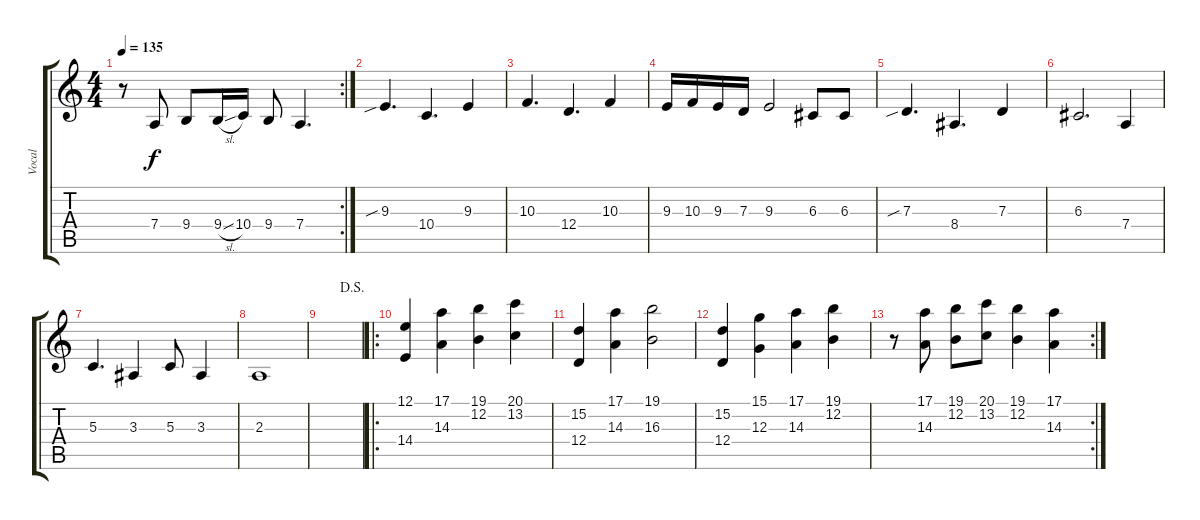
\track ("Vocal" "Vocal") {instrument synthbrass1}
\staff {score tabs}
\tuning (E4 B3 G3 D3 A2 E2) {hide}
\rc 2
\ts (4 4)
\tempo 135
\clef g2
\ks c
r.8{dy f} 7.4.8 9.4.8 9.4{sl}.16 10.4.16 9.4.8 7.4.4{d} |
9.3{sib}.4{d} 10.4.4{d} 9.3.4 |
10.3.4{d} 12.4.4{d} 10.3.4 |
9.3.16 10.3.16 9.3.16 7.3.16 9.3.2 6.3.8 6.3.8 |
7.3{sib}.4{d} 8.4.4{d} 7.3.4 |
6.3.2{d} 7.4.4 |
5.3.4{d} 3.3.4 5.3.8 3.3.4 |
2.3.1 |
\jump dalsegno
|
\ro
(12.1 14.4).4 (17.1 14.3).4 (19.1 12.2).4 (20.1 13.2).4 |
(15.2 12.4).4 (17.1 14.3).4 (19.1 16.3).2 |
(15.2 12.4).4 (15.1 12.3).4 (17.1 14.3).4 (19.1 12.2).4 |
\rc 2
r.8 (17.1 14.3).8 (19.1 12.2).8 (20.1 13.2).8 (19.1 12.2).4 (17.1 14.3).4
